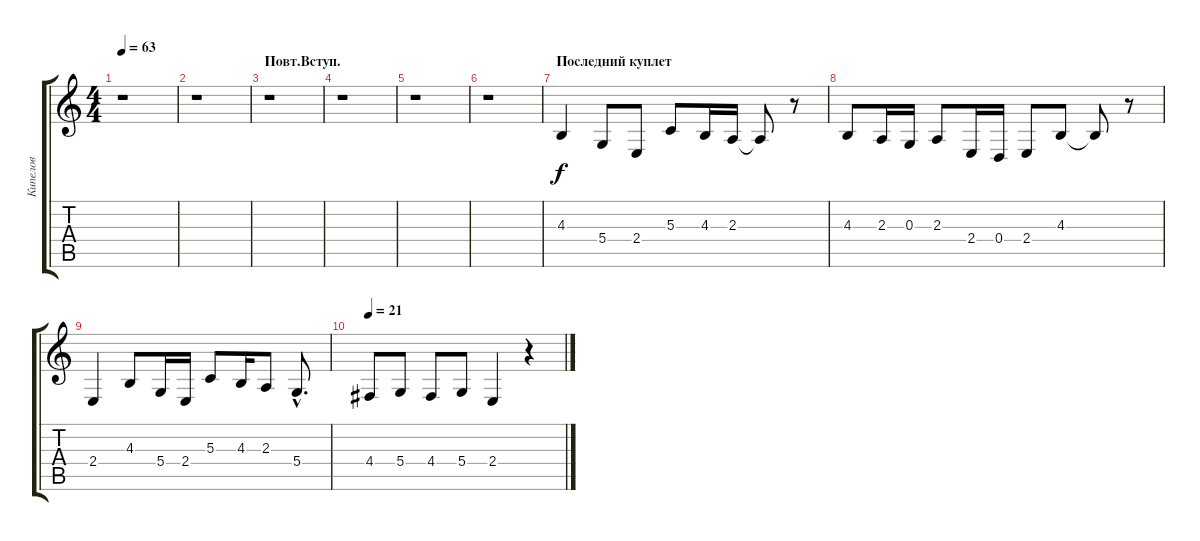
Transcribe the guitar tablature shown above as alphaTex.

\track ("Кипелов" "Кипелов") {instrument cello}
\staff {score tabs}
\tuning (E4 B3 G3 D3 A2 E2) {hide}
\ts (4 4)
\tempo 63
\clef g2
\ks c
r.1{dy f} |
r.1 |
\section ("" "Повт.Вступ.")
r.1 |
r.1 |
r.1 |
r.1 |
\section ("" "Последний куплет")
4.3.4 5.4.8 2.4.8 5.3.8 4.3.16 2.3.16 2.3{t}.8 r.8 |
4.3.8 2.3.16 0.3.16 2.3.8 2.4.16 0.4.16 2.4.8 4.3.8 4.3{t}.8 r.8 |
2.4.4 4.3.8 5.4.16 2.4.16 5.3.8 4.3.16 2.3.8 5.4{hac}.8{d} |
\tempo 21
4.4.8 5.4.8 4.4.8 5.4.8 2.4.4 r.4
